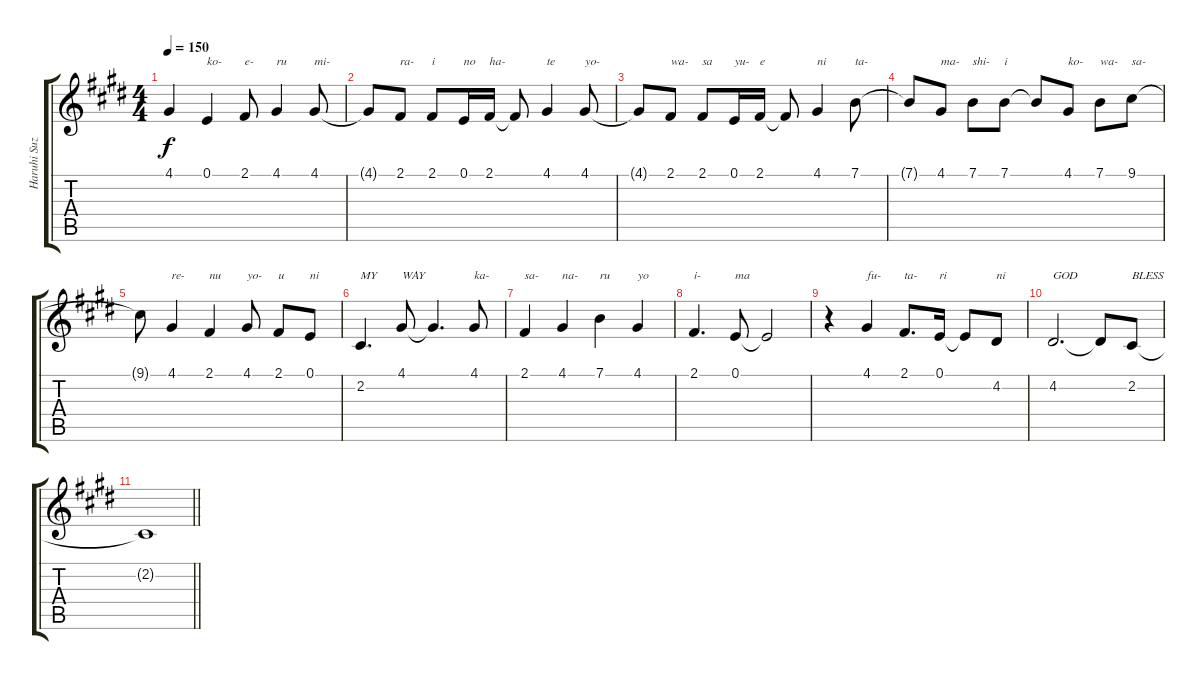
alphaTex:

\track ("Haruhi Suzumiya (Voice)" "Haruhi Suz") {instrument lead2sawtooth}
\staff {score tabs}
\tuning (E4 B3 G3 D3 A2 E2) {hide}
\ts (4 4)
\tempo 150
\clef g2
\ks c#minor
4.1{t}.4{dy f} 0.1.4{txt "ko-"} 2.1.8{txt "e-"} 4.1.4{txt "ru"} 4.1.8{txt "mi-"} |
4.1{t}.8 2.1.8{txt "ra-"} 2.1.8{txt "i"} 0.1.16{txt "no"} 2.1.16{txt "ha-"} 2.1{t}.8 4.1.4{txt "te"} 4.1.8{txt "yo-"} |
4.1{t}.8 2.1.8{txt "wa-"} 2.1.8{txt "sa"} 0.1.16{txt "yu-"} 2.1.16{txt "e"} 2.1{t}.8 4.1.4{txt "ni"} 7.1.8{txt "ta-"} |
7.1{t}.8 4.1.8{txt "ma-"} 7.1.8{txt "shi-"} 7.1.8{txt "i"} 7.1{t}.8 4.1.8{txt "ko-"} 7.1.8{txt "wa-"} 9.1.8{txt "sa-"} |
9.1{t}.8 4.1.4{txt "re-"} 2.1.4{txt "nu"} 4.1.8{txt "yo-"} 2.1.8{txt "u"} 0.1.8{txt "ni"} |
2.2.4{d txt "MY"} 4.1.8{txt "WAY"} 4.1{t}.4{d} 4.1.8{txt "ka-"} |
2.1.4{txt "sa-"} 4.1.4{txt "na-"} 7.1.4{txt "ru"} 4.1.4{txt "yo"} |
2.1.4{d txt "i-"} 0.1.8{txt "ma"} 0.1{t}.2 |
r.4 4.1.4{txt "fu-"} 2.1.8{d txt "ta-"} 0.1.16{txt "ri"} 0.1{t}.8 4.2.8{txt "ni"} |
4.2.2{d txt "GOD"} 4.2{t}.8 2.2.8{txt "BLESS"} |
\barLineRight lightlight
2.2{t}.1
